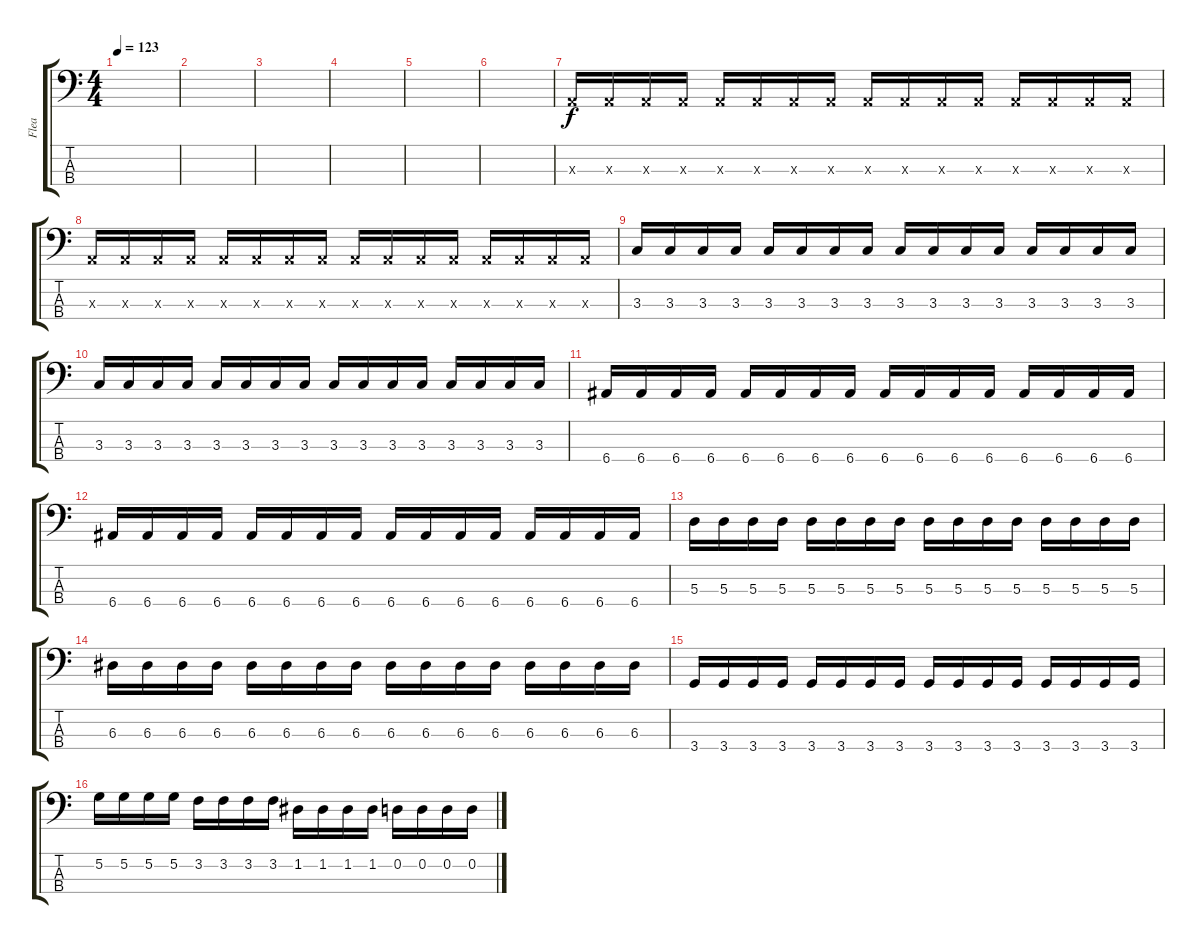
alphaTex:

\track ("Flea" "Flea") {instrument electricbasspick}
\staff {score tabs}
\tuning (G2 D2 A1 E1) {hide}
\ts (4 4)
\tempo 123
\clef f4
\ks c
|
|
|
|
|
|
0.3{x}.16 0.3{x}.16 0.3{x}.16 0.3{x}.16 0.3{x}.16 0.3{x}.16 0.3{x}.16 0.3{x}.16 0.3{x}.16 0.3{x}.16 0.3{x}.16 0.3{x}.16 0.3{x}.16 0.3{x}.16 0.3{x}.16 0.3{x}.16 |
0.3{x}.16 0.3{x}.16 0.3{x}.16 0.3{x}.16 0.3{x}.16 0.3{x}.16 0.3{x}.16 0.3{x}.16 0.3{x}.16 0.3{x}.16 0.3{x}.16 0.3{x}.16 0.3{x}.16 0.3{x}.16 0.3{x}.16 0.3{x}.16 |
3.3.16 3.3.16 3.3.16 3.3.16 3.3.16 3.3.16 3.3.16 3.3.16 3.3.16 3.3.16 3.3.16 3.3.16 3.3.16 3.3.16 3.3.16 3.3.16 |
3.3.16 3.3.16 3.3.16 3.3.16 3.3.16 3.3.16 3.3.16 3.3.16 3.3.16 3.3.16 3.3.16 3.3.16 3.3.16 3.3.16 3.3.16 3.3.16 |
6.4.16 6.4.16 6.4.16 6.4.16 6.4.16 6.4.16 6.4.16 6.4.16 6.4.16 6.4.16 6.4.16 6.4.16 6.4.16 6.4.16 6.4.16 6.4.16 |
6.4.16 6.4.16 6.4.16 6.4.16 6.4.16 6.4.16 6.4.16 6.4.16 6.4.16 6.4.16 6.4.16 6.4.16 6.4.16 6.4.16 6.4.16 6.4.16 |
5.3.16 5.3.16 5.3.16 5.3.16 5.3.16 5.3.16 5.3.16 5.3.16 5.3.16 5.3.16 5.3.16 5.3.16 5.3.16 5.3.16 5.3.16 5.3.16 |
6.3.16 6.3.16 6.3.16 6.3.16 6.3.16 6.3.16 6.3.16 6.3.16 6.3.16 6.3.16 6.3.16 6.3.16 6.3.16 6.3.16 6.3.16 6.3.16 |
3.4.16 3.4.16 3.4.16 3.4.16 3.4.16 3.4.16 3.4.16 3.4.16 3.4.16 3.4.16 3.4.16 3.4.16 3.4.16 3.4.16 3.4.16 3.4.16 |
5.2.16 5.2.16 5.2.16 5.2.16 3.2.16 3.2.16 3.2.16 3.2.16 1.2.16 1.2.16 1.2.16 1.2.16 0.2.16 0.2.16 0.2.16 0.2.16
